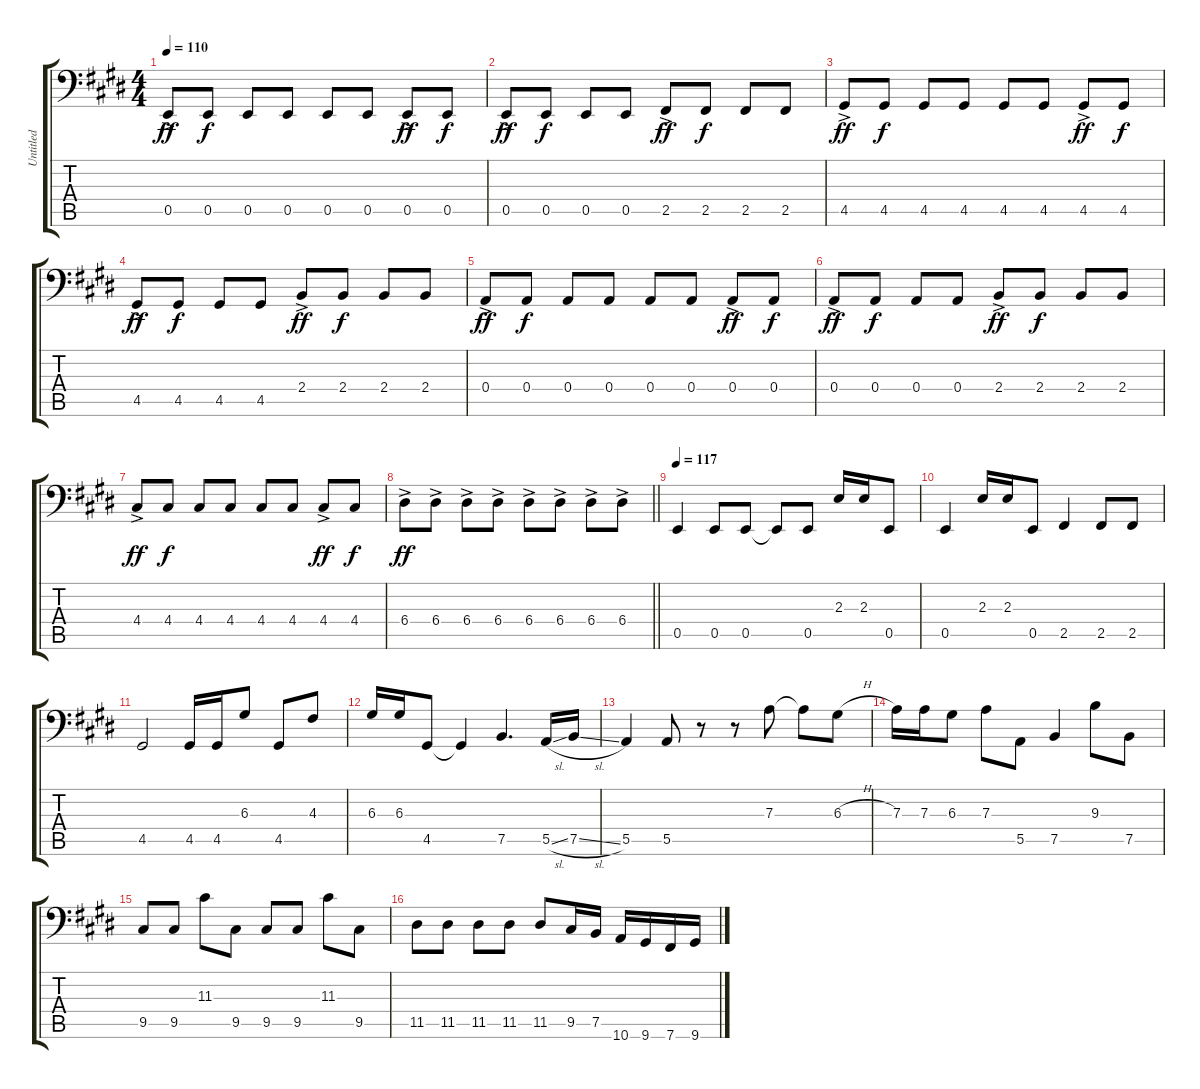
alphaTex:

\track ("Untitled" "Untitled") {instrument electricbassfinger}
\staff {score tabs}
\tuning (B2 G2 D2 A1 E1 B0) {hide}
\ts (4 4)
\tempo 110
\clef f4
\ks e
0.5{ac}.8{dy ff} 0.5.8{dy f} 0.5.8 0.5.8 0.5.8 0.5.8 0.5{ac}.8{dy ff} 0.5.8{dy f} |
\ks c#minor
0.5{ac}.8{dy ff} 0.5.8{dy f} 0.5.8 0.5.8 2.5{ac}.8{dy ff} 2.5.8{dy f} 2.5.8 2.5.8 |
4.5{ac}.8{dy ff} 4.5.8{dy f} 4.5.8 4.5.8 4.5.8 4.5.8 4.5{ac}.8{dy ff} 4.5.8{dy f} |
4.5{ac}.8{dy ff} 4.5.8{dy f} 4.5.8 4.5.8 2.4{ac}.8{dy ff} 2.4.8{dy f} 2.4.8 2.4.8 |
\ks e
0.4{ac}.8{dy ff} 0.4.8{dy f} 0.4.8 0.4.8 0.4.8 0.4.8 0.4{ac}.8{dy ff} 0.4.8{dy f} |
\ks c#minor
0.4{ac}.8{dy ff} 0.4.8{dy f} 0.4.8 0.4.8 2.4{ac}.8{dy ff} 2.4.8{dy f} 2.4.8 2.4.8 |
4.4{ac}.8{dy ff} 4.4.8{dy f} 4.4.8 4.4.8 4.4.8 4.4.8 4.4{ac}.8{dy ff} 4.4.8{dy f} |
\barLineRight lightlight
6.4{ac}.8{dy ff} 6.4{ac}.8 6.4{ac}.8 6.4{ac}.8 6.4{ac}.8 6.4{ac}.8 6.4{ac}.8 6.4{ac}.8 |
\tempo 117
\ks e
0.5.4 0.5.8 0.5.8 0.5{t}.8 0.5.8 2.3.16 2.3.16 0.5.8 |
\ks c#minor
0.5.4 2.3.16 2.3.16 0.5.8 2.5.4 2.5.8 2.5.8 |
4.5.2 4.5.16 4.5.16 6.3.8 4.5.8 4.3.8 |
6.3.16 6.3.16 4.5.8 4.5{t}.4 7.5.4{d} 5.5{sl}.16 7.5{sl}.16 |
\ks e
5.5.4 5.5.8 r.8 r.8 7.3.8 7.3{t}.8 6.3{h}.8 |
\ks c#minor
7.3.16 7.3.16 6.3.8 7.3.8 5.5.8 7.5.4 9.3.8 7.5.8 |
9.5.8 9.5.8 11.3.8 9.5.8 9.5.8 9.5.8 11.3.8 9.5.8 |
11.5.8 11.5.8 11.5.8 11.5.8 11.5.8 9.5.16 7.5.16 10.6.16 9.6.16 7.6.16 9.6.16
